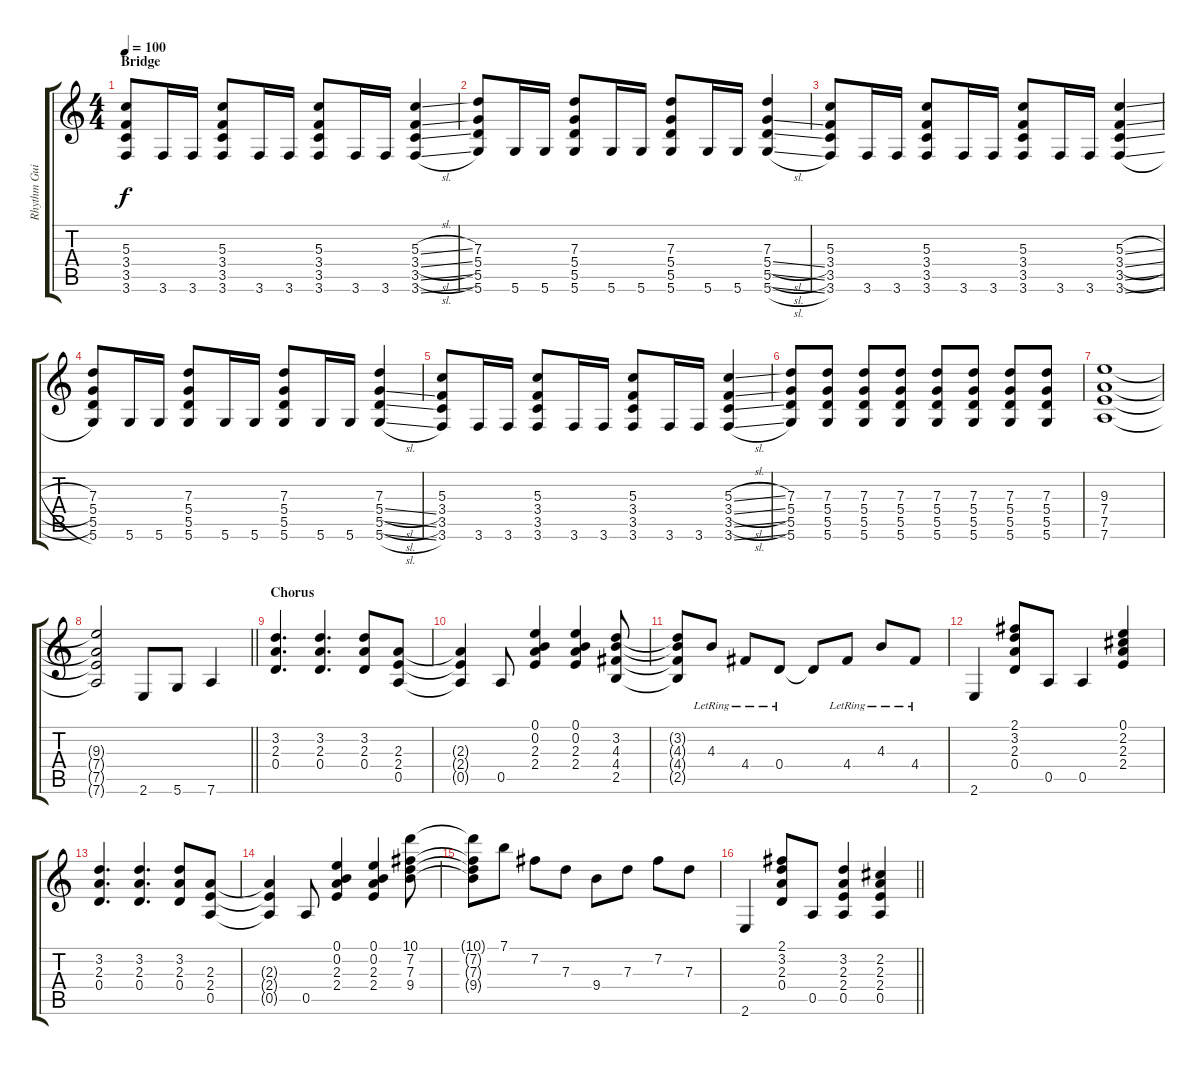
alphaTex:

\track ("Rhythm Guitar" "Rhythm Gui") {instrument overdrivenguitar}
\staff {score tabs}
\tuning (E4 B3 G3 D3 A2 D2) {hide}
\ts (4 4)
\section ("" "Bridge")
\tempo 100
\clef g2
\ks c
(5.3 3.4 3.5 3.6).8{dy f} 3.6.16 3.6.16 (5.3 3.4 3.5 3.6).8 3.6.16 3.6.16 (5.3 3.4 3.5 3.6).8 3.6.16 3.6.16 (5.3{sl} 3.4{sl} 3.5{sl} 3.6{sl}).4 |
(7.3 5.4 5.5 5.6).8 5.6.16 5.6.16 (7.3 5.4 5.5 5.6).8 5.6.16 5.6.16 (7.3 5.4 5.5 5.6).8 5.6.16 5.6.16 (7.3 5.4{sl} 5.5{sl} 5.6{sl}).4 |
(5.3 3.4 3.5 3.6).8 3.6.16 3.6.16 (5.3 3.4 3.5 3.6).8 3.6.16 3.6.16 (5.3 3.4 3.5 3.6).8 3.6.16 3.6.16 (5.3{sl} 3.4{sl} 3.5{sl} 3.6{sl}).4 |
(7.3 5.4 5.5 5.6).8 5.6.16 5.6.16 (7.3 5.4 5.5 5.6).8 5.6.16 5.6.16 (7.3 5.4 5.5 5.6).8 5.6.16 5.6.16 (7.3 5.4{sl} 5.5{sl} 5.6{sl}).4 |
(5.3 3.4 3.5 3.6).8 3.6.16 3.6.16 (5.3 3.4 3.5 3.6).8 3.6.16 3.6.16 (5.3 3.4 3.5 3.6).8 3.6.16 3.6.16 (5.3{sl} 3.4{sl} 3.5{sl} 3.6{sl}).4 |
(7.3 5.4 5.5 5.6).8 (7.3 5.4 5.5 5.6).8 (7.3 5.4 5.5 5.6).8 (7.3 5.4 5.5 5.6).8 (7.3 5.4 5.5 5.6).8 (7.3 5.4 5.5 5.6).8 (7.3 5.4 5.5 5.6).8 (7.3 5.4 5.5 5.6).8 |
(9.3 7.4 7.5 7.6).1 |
\barLineRight lightlight
(9.3{t} 7.4{t} 7.5{t} 7.6{t}).2 2.6.8 5.6.8 7.6.4 |
\section ("" "Chorus")
(3.2 2.3 0.4).4{d} (3.2 2.3 0.4).4{d} (3.2 2.3 0.4).8 (2.3 2.4 0.5).8 |
(2.3{t} 2.4{t} 0.5{t}).4 0.5.8 (0.1 0.2 2.3 2.4).4 (0.1 0.2 2.3 2.4).4 (3.2 4.3 4.4 2.5).8 |
(3.2{t} 4.3{t} 4.4{t} 2.5{t}).8 4.3{lr}.8 4.4{lr}.8 0.4{lr}.8 0.4{t}.8 4.4{lr}.8 4.3{lr}.8 4.4{lr}.8 |
2.6.4 (2.1 3.2 2.3 0.4).8 0.5.8 0.5.4 (0.1 2.2 2.3 2.4).4 |
(3.2 2.3 0.4).4{d} (3.2 2.3 0.4).4{d} (3.2 2.3 0.4).8 (2.3 2.4 0.5).8 |
(2.3{t} 2.4{t} 0.5{t}).4 0.5.8 (0.1 0.2 2.3 2.4).4 (0.1 0.2 2.3 2.4).4 (10.1 7.2 7.3 9.4).8 |
(10.1{t} 7.2{t} 7.3{t} 9.4{t}).8 7.1.8 7.2.8 7.3.8 9.4.8 7.3.8 7.2.8 7.3.8 |
\barLineRight lightlight
2.6.4 (2.1 3.2 2.3 0.4).8 0.5.8 (3.2 2.3 2.4 0.5).4 (2.2 2.3 2.4 0.5).4
